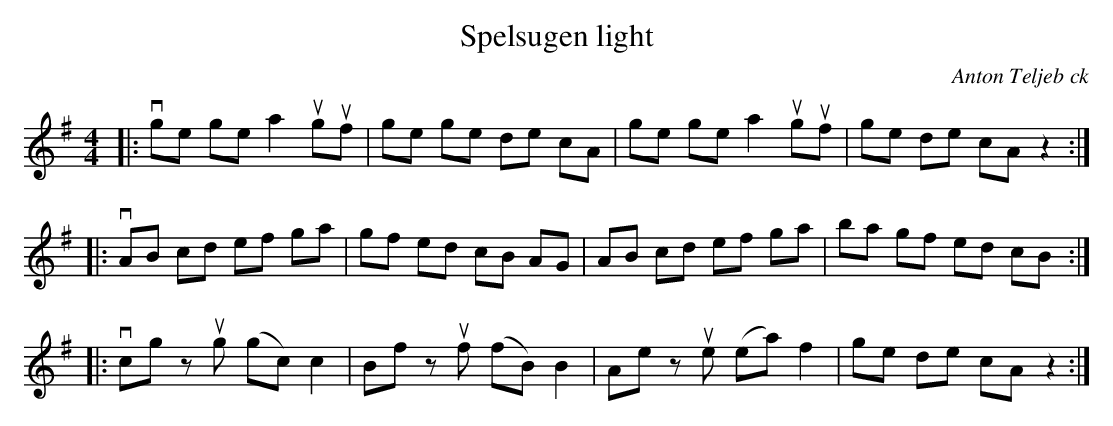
X:1
T:Spelsugen light
C:Anton Teljeb ck
M:4/4
L:1/8
K:G
|: vge ge a2 uguf | ge ge de cA | ge ge a2 uguf | ge de cA z2 :|
|: vAB cd ef ga | gf ed cB AG | AB cd ef ga | ba gf ed cB :|
|:vcg zug (gc) c2 | Bf zuf (fB) B2 | Ae zue (ea) f2 | ge de cA z2 :|
